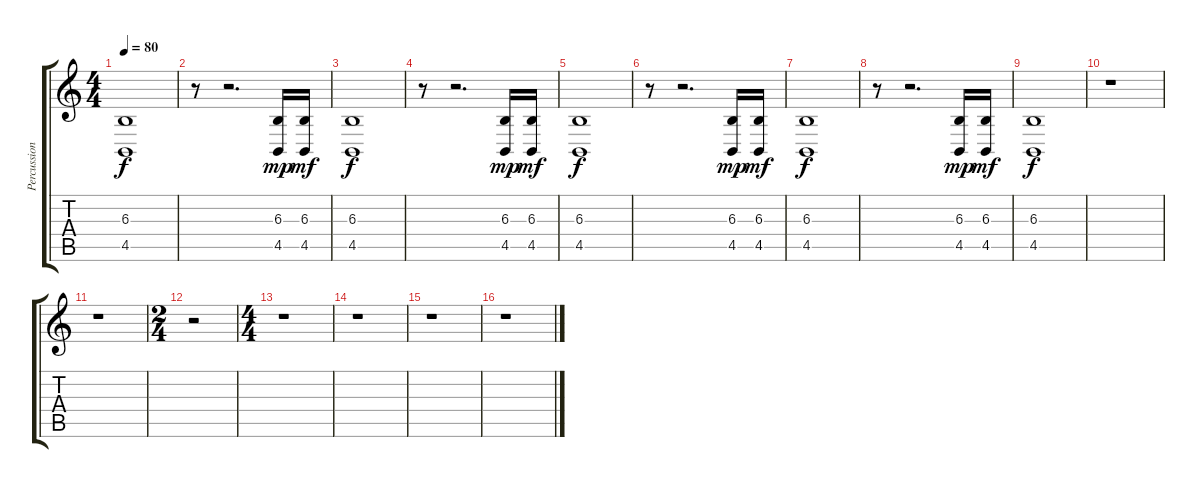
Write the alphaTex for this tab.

\track ("Percussion" "Percussion") {instrument taikodrum}
\staff {score tabs}
\tuning (D4 A3 F3 C3 G2 D2) {hide}
\ts (4 4)
\tempo 80
\clef g2
\ks c
(6.3 4.5).1{dy f} |
r.8 r.2{d} (6.3 4.5).16{dy mp} (6.3 4.5).16{dy mf} |
(6.3 4.5).1{dy f} |
r.8 r.2{d} (6.3 4.5).16{dy mp} (6.3 4.5).16{dy mf} |
(6.3 4.5).1{dy f} |
r.8 r.2{d} (6.3 4.5).16{dy mp} (6.3 4.5).16{dy mf} |
(6.3 4.5).1{dy f} |
r.8 r.2{d} (6.3 4.5).16{dy mp} (6.3 4.5).16{dy mf} |
(6.3 4.5).1{dy f} |
r.1 |
r.1 |
\ts (2 4)
r.2 |
\ts (4 4)
r.1 |
r.1 |
r.1 |
r.1
